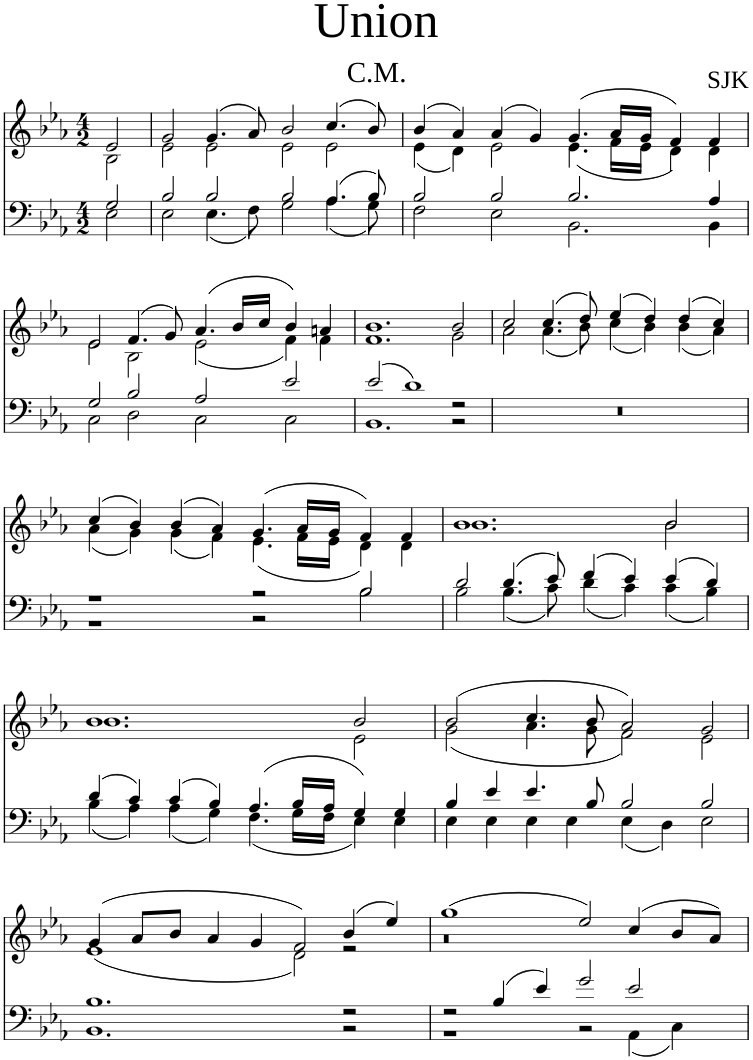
**kern	**kern
*part1	*part1
*staff2	*staff1
*I"Piano	*
*I'Pno	*
*clefF4	*clefG2
*k[b-e-a-]	*k[b-e-a-]
*M4/2	*M4/2
=1	=1
*^	*^
2G/	2E-\	2e-/	2B-\
=2	=2	=2	=2
2B-/	2E-\	2g/	2e-\
2B-/	4.E-\	(4.g/	2e-\
.	8F\	8a-/)	.
2B-/	2G\	2b-/	2e-\
4.A-/	4.A-\	(4.cc/	2e-\
8B-/	8G\	8b-/)	.
=3	=3	=3	=3
2B-/	2F\	(4b-/	(4e-\
.	.	4a-/)	4d\)
2B-/	2E-\	(4a-/	2e-\
.	.	4g/)	.
2.B-/	2.BB-\	(4.g/	(4.e-\
.	.	16a-/LL	16f\LL
.	.	16g/JJ	16e-\JJ
.	.	4f/)	4d\)
4A-/	4BB-\	4f/	4d\
!!LO:LB:g=z	!!
=4	=4	=4	=4
2G/	2C\	2e-/	2e-\
2B-/	2D\	(4.f/	2B-\
.	.	8g/)	.
2A-/	2C\	(4.a-/	(2e-\
.	.	16b-/LL	.
.	.	16cc/JJ	.
2e-/	2C\	4b-/)	4f\)
.	.	4an/	4f\
=5	=5	=5	=5
2e-/	1.BB-	1.b-	1.f
1d	.	.	.
2r	2r	2b-/	2g\
*v	*v	*	*
=6	=6	=6
0r	2cc/	2a-\
.	(4.cc/	(4.a-\
.	8dd/)	8b-\)
.	(4ee-/	(4cc\
.	4dd/)	4b-\)
.	(4dd/	(4b-\
.	4cc/)	4a-\)
!!LO:LB:g=z	!!
=7	=7	=7
*^	*	*
1r	1r	(4cc/	(4a-\
.	.	4b-/)	4g\)
.	.	(4b-/	(4g\
.	.	4a-/)	4f\)
2r	2r	(4.g/	(4.e-\
.	.	16a-/LL	16f\LL
.	.	16g/JJ	16e-\JJ
2B-/	2B-\	4f/)	4d\)
.	.	4f/	4d\
=8	=8	=8	=8
2d/	2B-\	1.b-	1.b-
4.d/	4.B-\	.	.
8e-/	8c\	.	.
4f/	4d\	.	.
4e-/	4c\	.	.
4e-/	4c\	2b-/	2b-\
4d/	4B-\	.	.
!!LO:LB:g=z	!!
=9	=9	=9	=9
4d/	4B-\	1.b-	1.b-
4c/	4A-\	.	.
4c/	4A-\	.	.
4B-/	4G\	.	.
4.A-/	4.F\	.	.
16B-/LL	16G\LL	.	.
16A-/JJ	16F\JJ	.	.
4G/	4E-\	2b-/	2e-\
4G/	4E-\	.	.
=10	=10	=10	=10
4B-/	4E-\	(2b-/	(2g\
4e-/	4E-\	.	.
4.e-/	4E-\	4.cc/	4.a-\
.	4E-\	.	.
8B-/	.	8b-/	8g\
2B-/	4E-\	2a-/)	2f\)
.	4D\	.	.
2B-/	2E-\	2g/	2e-\
!!LO:LB:g=z	!!
=11	=11	=11	=11
1.B-	1.BB-	(4g/	(1e-
.	.	8a-/L	.
.	.	8b-/J	.
.	.	4a-/	.
.	.	4g/	.
.	.	2f/)	2d\)
2r	2r	(4b-/	2r
.	.	4ee-/)	.
=12	=12	=12	=12
2r	1r	(1gg	0r
4B-/	.	.	.
4e-/	.	.	.
2g/	2r	2ee-/)	.
2e-/	4AA-\	(4cc/	.
.	4C\	8b-/L	.
.	.	8a-/J)	.
*v	*v	*	*
*	*v	*v
=	=
*-	*-
